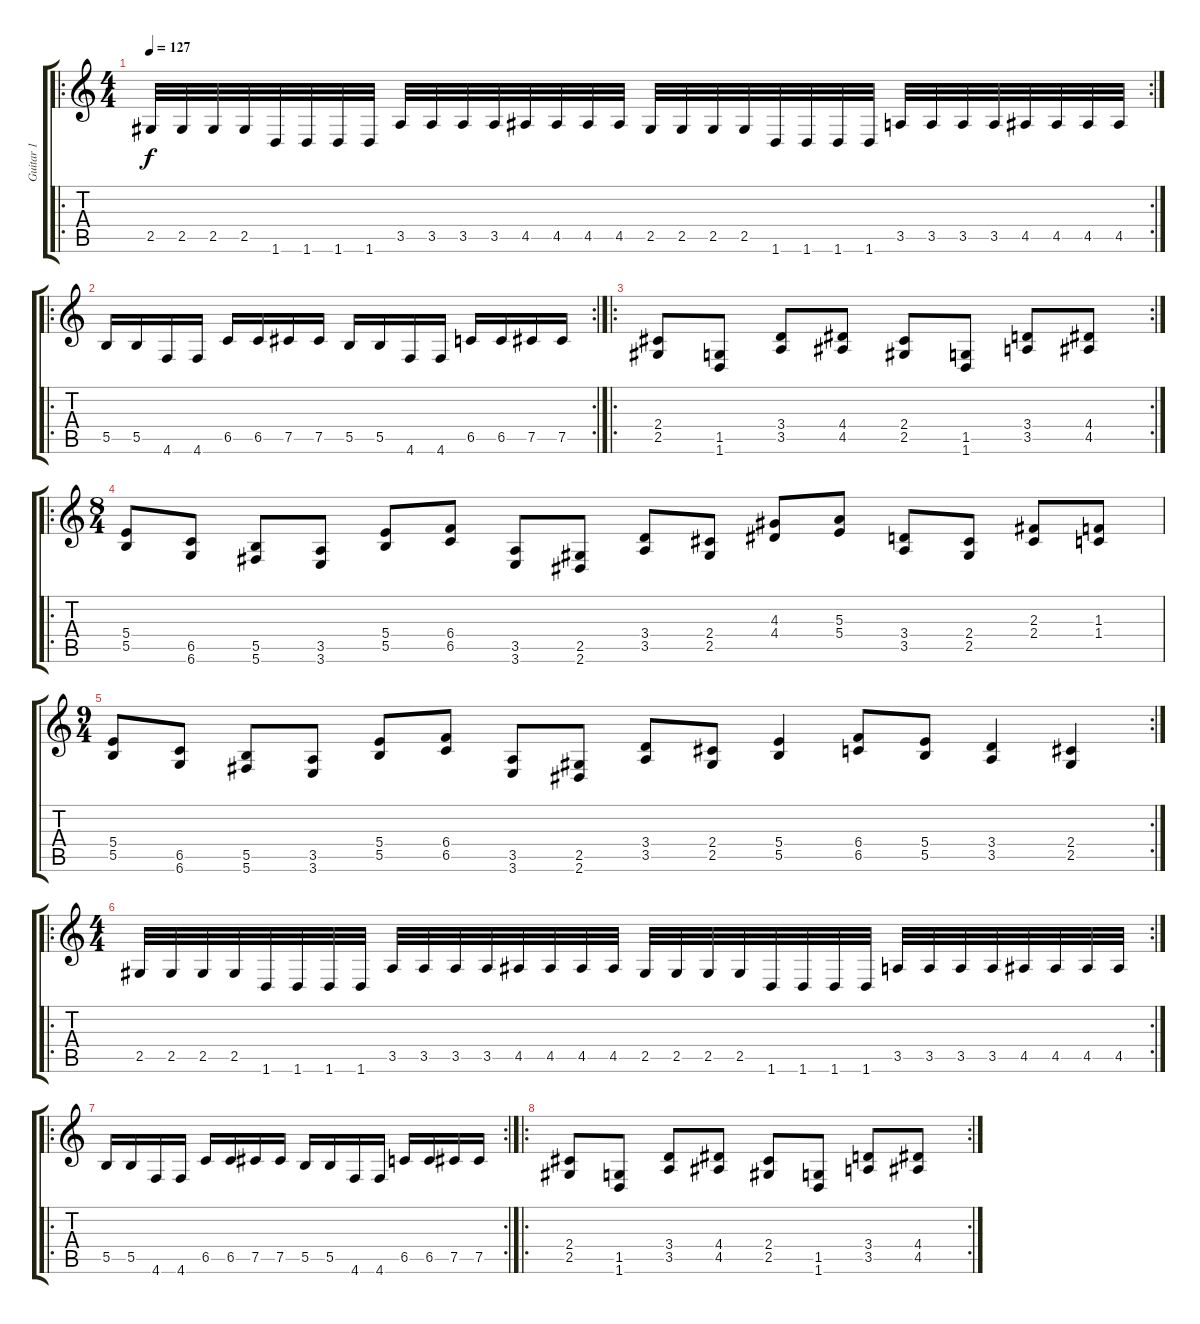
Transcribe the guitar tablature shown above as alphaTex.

\track ("Guitar 1" "Guitar 1") {instrument distortionguitar}
\staff {score tabs}
\tuning (Db4 Ab3 E3 B2 Gb2 Db2) {hide}
\ro
\rc 2
\ts (4 4)
\tempo 127
\clef g2
\ks c
2.5.32{dy f} 2.5.32 2.5.32 2.5.32 1.6.32 1.6.32 1.6.32 1.6.32 3.5.32 3.5.32 3.5.32 3.5.32 4.5.32 4.5.32 4.5.32 4.5.32 2.5.32 2.5.32 2.5.32 2.5.32 1.6.32 1.6.32 1.6.32 1.6.32 3.5.32 3.5.32 3.5.32 3.5.32 4.5.32 4.5.32 4.5.32 4.5.32 |
\ro
\rc 2
5.5.16 5.5.16 4.6.16 4.6.16 6.5.16 6.5.16 7.5.16 7.5.16 5.5.16 5.5.16 4.6.16 4.6.16 6.5.16 6.5.16 7.5.16 7.5.16 |
\ro
\rc 2
(2.4 2.5).8 (1.5 1.6).8 (3.4 3.5).8 (4.4 4.5).8 (2.4 2.5).8 (1.5 1.6).8 (3.4 3.5).8 (4.4 4.5).8 |
\ro
\ts (8 4)
(5.4 5.5).8 (6.5 6.6).8 (5.5 5.6).8 (3.5 3.6).8 (5.4 5.5).8 (6.4 6.5).8 (3.5 3.6).8 (2.5 2.6).8 (3.4 3.5).8 (2.4 2.5).8 (4.3 4.4).8 (5.3 5.4).8 (3.4 3.5).8 (2.4 2.5).8 (2.3 2.4).8 (1.3 1.4).8 |
\rc 2
\ts (9 4)
(5.4 5.5).8 (6.5 6.6).8 (5.5 5.6).8 (3.5 3.6).8 (5.4 5.5).8 (6.4 6.5).8 (3.5 3.6).8 (2.5 2.6).8 (3.4 3.5).8 (2.4 2.5).8 (5.4 5.5).4 (6.4 6.5).8 (5.4 5.5).8 (3.4 3.5).4 (2.4 2.5).4 |
\ro
\rc 2
\ts (4 4)
2.5.32 2.5.32 2.5.32 2.5.32 1.6.32 1.6.32 1.6.32 1.6.32 3.5.32 3.5.32 3.5.32 3.5.32 4.5.32 4.5.32 4.5.32 4.5.32 2.5.32 2.5.32 2.5.32 2.5.32 1.6.32 1.6.32 1.6.32 1.6.32 3.5.32 3.5.32 3.5.32 3.5.32 4.5.32 4.5.32 4.5.32 4.5.32 |
\ro
\rc 2
5.5.16 5.5.16 4.6.16 4.6.16 6.5.16 6.5.16 7.5.16 7.5.16 5.5.16 5.5.16 4.6.16 4.6.16 6.5.16 6.5.16 7.5.16 7.5.16 |
\ro
\rc 2
(2.4 2.5).8 (1.5 1.6).8 (3.4 3.5).8 (4.4 4.5).8 (2.4 2.5).8 (1.5 1.6).8 (3.4 3.5).8 (4.4 4.5).8
